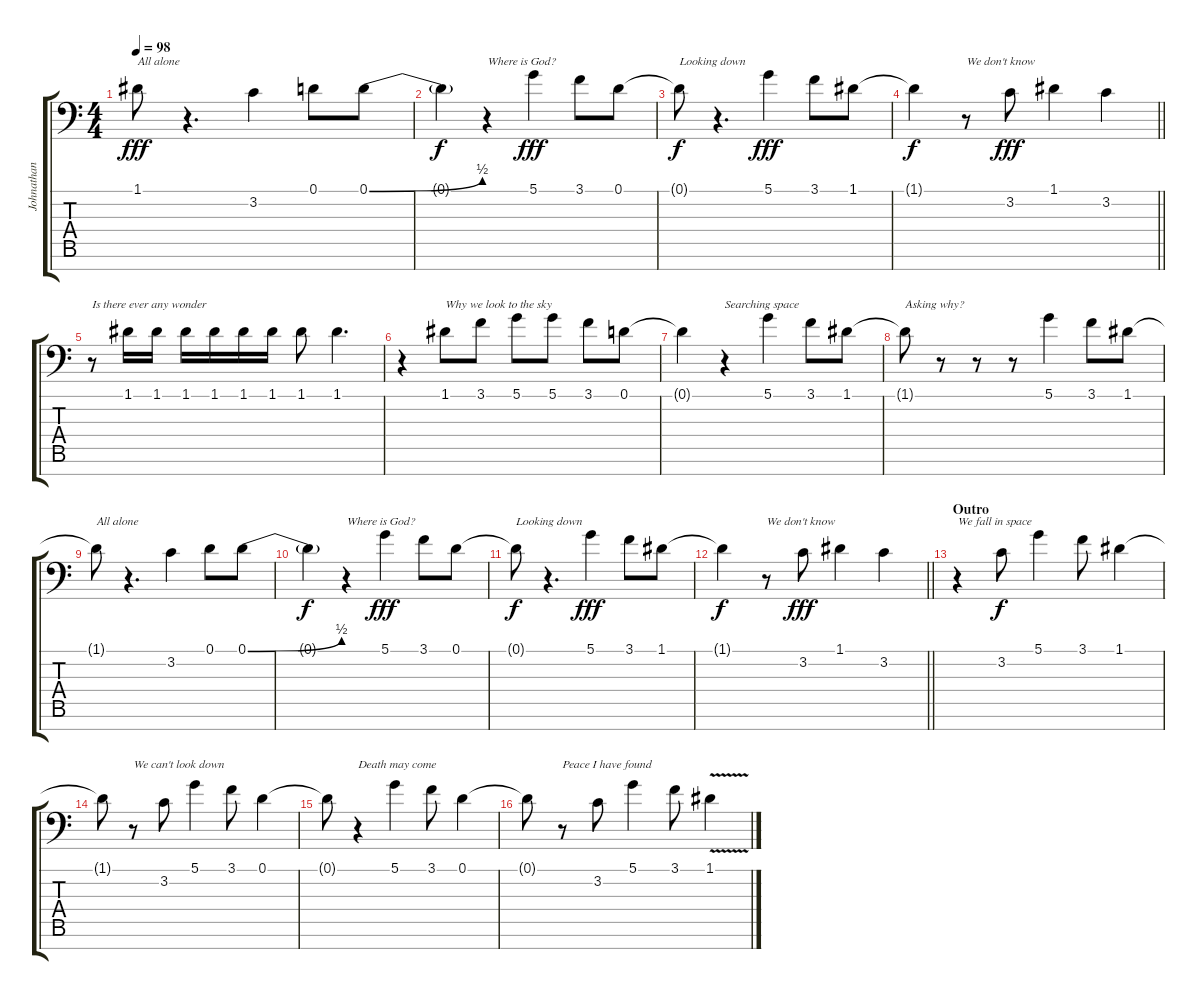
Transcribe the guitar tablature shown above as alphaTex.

\track ("Johnathan Davis - Vocals" "Johnathan ") {instrument electricpiano2}
\staff {score tabs}
\tuning (D4 A3 F3 C3 G2 D2 A1) {hide}
\ts (4 4)
\tempo 98
\clef f4
\ks c
1.1{t}.8{txt "All alone " dy fff} r.4{d} 3.2.4 0.1.8 0.1{be (bend 0 0 60 2)}.8 |
0.1{t}.4{dy f} r.4{txt "Where is God? "} 5.1.4{dy fff} 3.1.8 0.1.8 |
0.1{t}.8{txt "Looking down " dy f} r.4{d} 5.1.4{dy fff} 3.1.8 1.1.8 |
\barLineRight lightlight
1.1{t}.4{dy f} r.8{txt "We don't know "} 3.2.8{dy fff} 1.1.4 3.2.4 |
r.8{txt "Is there ever any wonder " instrument tenorsax} 1.1.16 1.1.16 1.1.16 1.1.16 1.1.16 1.1.16 1.1.8 1.1.4{d} |
r.4 1.1.8{txt "Why we look to the sky "} 3.1.8 5.1.8 5.1.8 3.1.8 0.1.8 |
0.1{t}.4 r.4{txt "Searching space "} 5.1.4 3.1.8 1.1.8 |
1.1{t}.8{txt "Asking why? "} r.8 r.8 r.8 5.1.4 3.1.8 1.1.8 |
1.1{t}.8{txt "All alone "} r.4{d} 3.2.4 0.1.8 0.1{be (bend 0 0 60 2)}.8 |
0.1{t}.4{dy f} r.4{txt "Where is God? "} 5.1.4{dy fff} 3.1.8 0.1.8 |
0.1{t}.8{txt "Looking down " dy f} r.4{d} 5.1.4{dy fff} 3.1.8 1.1.8 |
\barLineRight lightlight
1.1{t}.4{dy f} r.8{txt "We don't know "} 3.2.8{dy fff} 1.1.4 3.2.4 |
\section ("" "Outro")
r.4{txt "We fall in space " volume 12 instrument electricpiano2} 3.2.8{dy f} 5.1.4 3.1.8 1.1.4 |
1.1{t}.8 r.8{txt "We can't look down "} 3.2.8 5.1.4 3.1.8 0.1.4 |
0.1{t}.8 r.4{txt "Death may come "} 5.1.4 3.1.8 0.1.4 |
0.1{t}.8 r.8{txt "Peace I have found "} 3.2.8 5.1.4 3.1.8 1.1{v}.4
